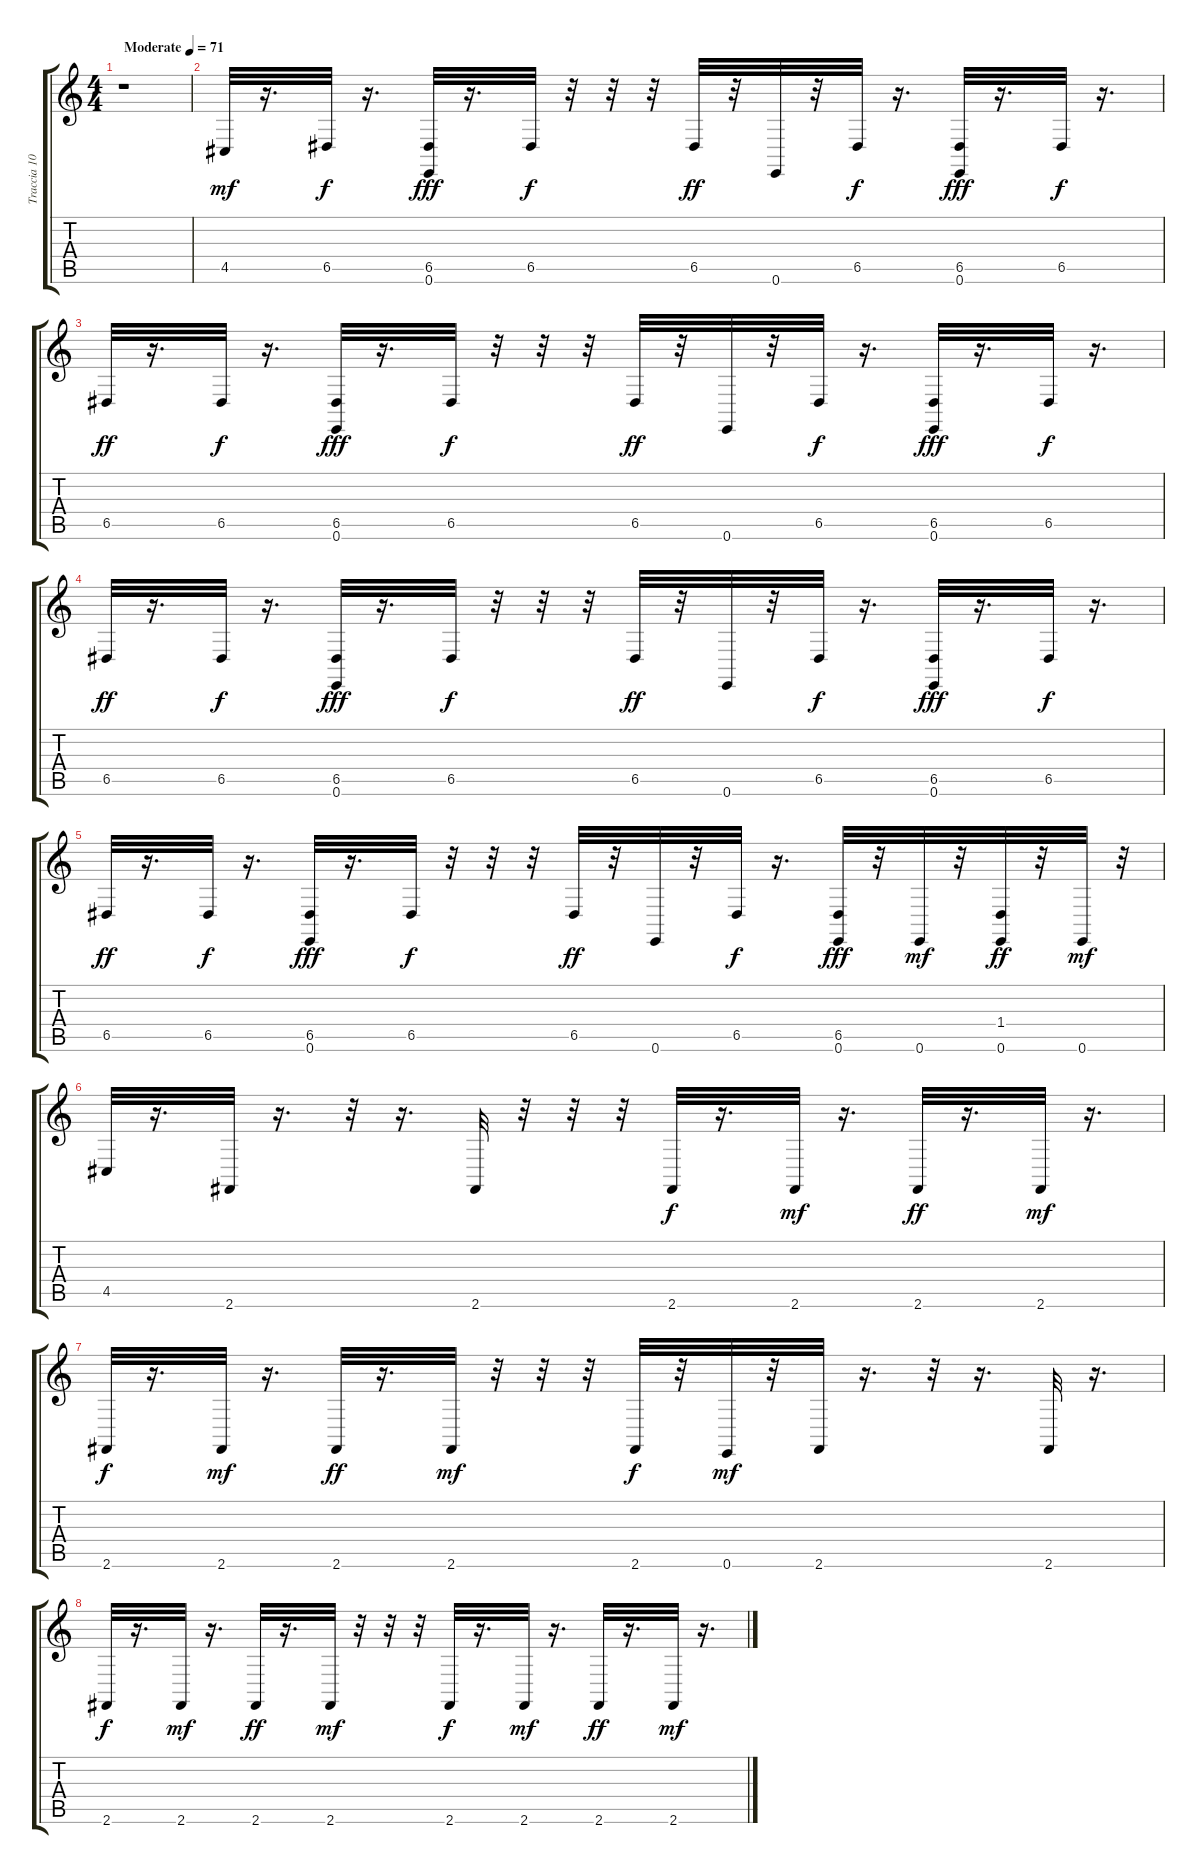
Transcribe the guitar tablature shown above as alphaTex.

\track ("Traccia 10" "Traccia 10") {instrument acousticgrandpiano}
\staff {score tabs}
\tuning (E4 B3 G3 D3 A2 E2) {hide}
\ts (4 4)
\tempo (71 "Moderate")
\clef g2
\ks c
r.1{dy mf instrument acousticgrandpiano} |
4.5.32 r.16{d} 6.5.32{dy f} r.16{d} (6.5 0.6).32{dy fff} r.16{d} 6.5.32{dy f} r.32 r.32 r.32 6.5.32{dy ff} r.32 0.6.32 r.32 6.5.32{dy f} r.16{d} (6.5 0.6).32{dy fff} r.16{d} 6.5.32{dy f} r.16{d} |
6.5.32{dy ff} r.16{d} 6.5.32{dy f} r.16{d} (6.5 0.6).32{dy fff} r.16{d} 6.5.32{dy f} r.32 r.32 r.32 6.5.32{dy ff} r.32 0.6.32 r.32 6.5.32{dy f} r.16{d} (6.5 0.6).32{dy fff} r.16{d} 6.5.32{dy f} r.16{d} |
6.5.32{dy ff} r.16{d} 6.5.32{dy f} r.16{d} (6.5 0.6).32{dy fff} r.16{d} 6.5.32{dy f} r.32 r.32 r.32 6.5.32{dy ff} r.32 0.6.32 r.32 6.5.32{dy f} r.16{d} (6.5 0.6).32{dy fff} r.16{d} 6.5.32{dy f} r.16{d} |
6.5.32{dy ff} r.16{d} 6.5.32{dy f} r.16{d} (6.5 0.6).32{dy fff} r.16{d} 6.5.32{dy f} r.32 r.32 r.32 6.5.32{dy ff} r.32 0.6.32 r.32 6.5.32{dy f} r.16{d} (6.5 0.6).32{dy fff} r.32 0.6.32{dy mf} r.32 (1.4 0.6).32{dy ff} r.32 0.6.32{dy mf} r.32 |
4.5.32 r.16{d} 2.6.32 r.16{d} r.32 r.16{d} 2.6.32 r.32 r.32 r.32 2.6.32{dy f} r.16{d} 2.6.32{dy mf} r.16{d} 2.6.32{dy ff} r.16{d} 2.6.32{dy mf} r.16{d} |
2.6.32{dy f} r.16{d} 2.6.32{dy mf} r.16{d} 2.6.32{dy ff} r.16{d} 2.6.32{dy mf} r.32 r.32 r.32 2.6.32{dy f} r.32 0.6.32{dy mf} r.32 2.6.32 r.16{d} r.32 r.16{d} 2.6.32 r.16{d} |
2.6.32{dy f} r.16{d} 2.6.32{dy mf} r.16{d} 2.6.32{dy ff} r.16{d} 2.6.32{dy mf} r.32 r.32 r.32 2.6.32{dy f} r.16{d} 2.6.32{dy mf} r.16{d} 2.6.32{dy ff} r.16{d} 2.6.32{dy mf} r.16{d}
